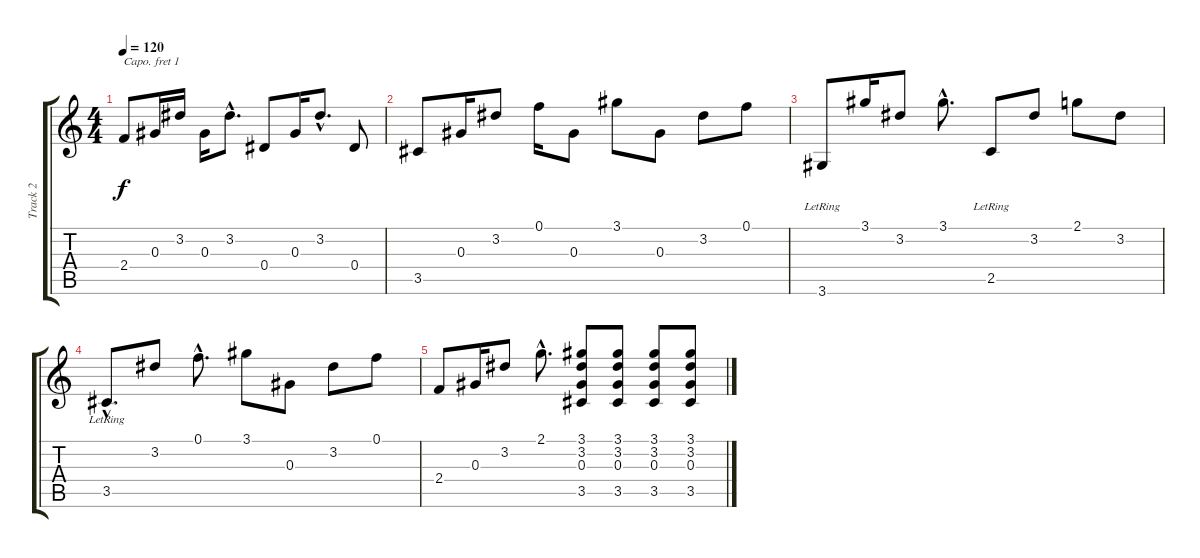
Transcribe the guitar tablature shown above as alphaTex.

\track ("Track 2" "Track 2") {instrument acousticguitarsteel}
\staff {score tabs}
\capo 1
\tuning (E4 B3 G3 D3 A2 E2) {hide}
\ts (4 4)
\tempo 120
\clef g2
\ks c
2.4.8{dy f} 0.3.16 3.2.16 0.3.16 3.2{hac}.8{d} 0.4.8 0.3.16 3.2{hac}.8{d} 0.4.8 |
3.5.8 0.3.16 3.2.8 0.1.16 0.3.8 3.1.8 0.3.8 3.2.8 0.1.8 |
3.6{lr}.8 3.1.16 3.2.8 3.1{hac}.8{d} 2.5{lr}.8 3.2.8 2.1.8 3.2.8 |
3.5{hac lr}.8{d} 3.2.8 0.1{hac}.8{d} 3.1.8 0.3.8 3.2.8 0.1.8 |
2.4.8 0.3.16 3.2.8 2.1{hac}.8{d} (3.1 3.2 0.3 3.5).8 (3.1 3.2 0.3 3.5).8 (3.1 3.2 0.3 3.5).8 (3.1 3.2 0.3 3.5).8
